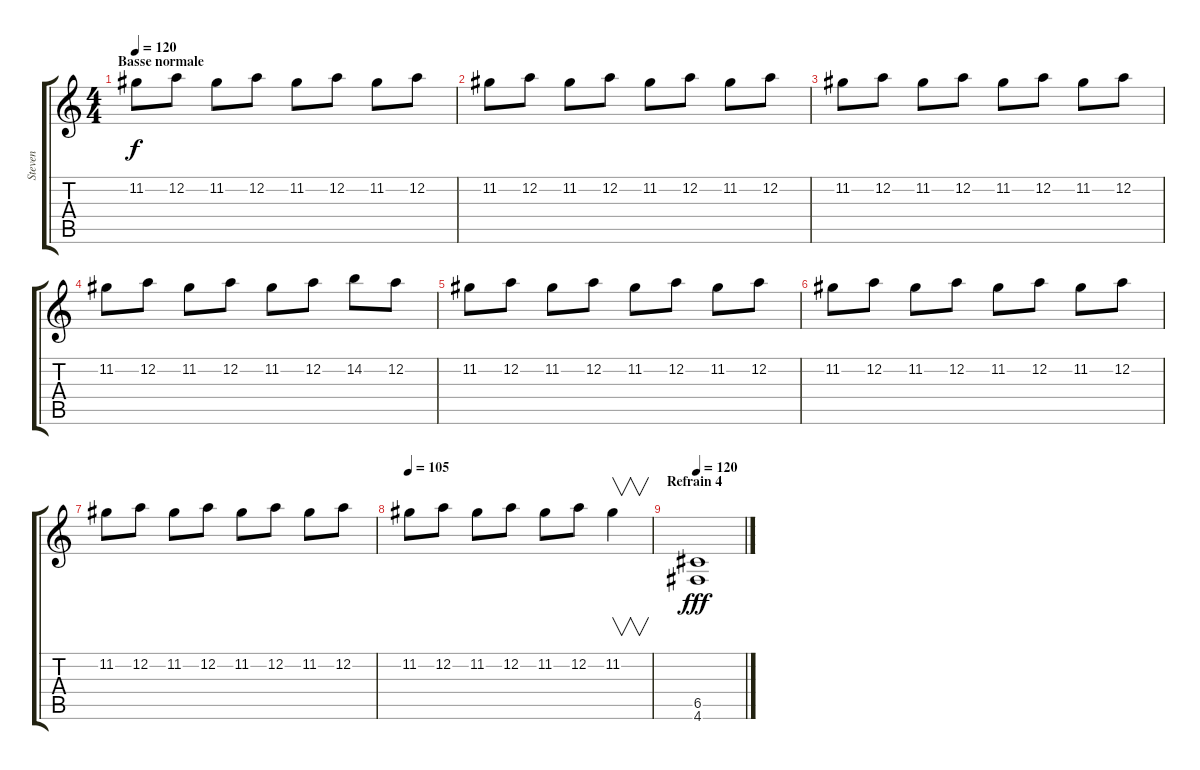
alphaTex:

\track ("Steven" "Steven") {instrument overdrivenguitar}
\staff {score tabs}
\tuning (D4 A3 F3 C3 G2 D2) {hide}
\ts (4 4)
\section ("" "Basse normale")
\tempo 120
\clef g2
\ks c
11.2.8{dy f volume 9 balance 8} 12.2.8 11.2.8 12.2.8 11.2.8 12.2.8 11.2.8 12.2.8 |
11.2.8 12.2.8 11.2.8 12.2.8 11.2.8 12.2.8 11.2.8 12.2.8 |
11.2.8 12.2.8 11.2.8 12.2.8 11.2.8 12.2.8 11.2.8 12.2.8 |
11.2.8 12.2.8 11.2.8 12.2.8 11.2.8 12.2.8 14.2.8 12.2.8 |
11.2.8 12.2.8 11.2.8 12.2.8 11.2.8 12.2.8 11.2.8 12.2.8 |
11.2.8 12.2.8 11.2.8 12.2.8 11.2.8 12.2.8 11.2.8 12.2.8 |
11.2.8 12.2.8 11.2.8 12.2.8 11.2.8 12.2.8 11.2.8 12.2.8 |
\tempo 105
11.2.8 12.2.8 11.2.8 12.2.8 11.2.8 12.2.8 11.2.4{v} |
\section ("" "Refrain 4")
\tempo 120
(6.5 4.6).1{dy fff volume 0}
